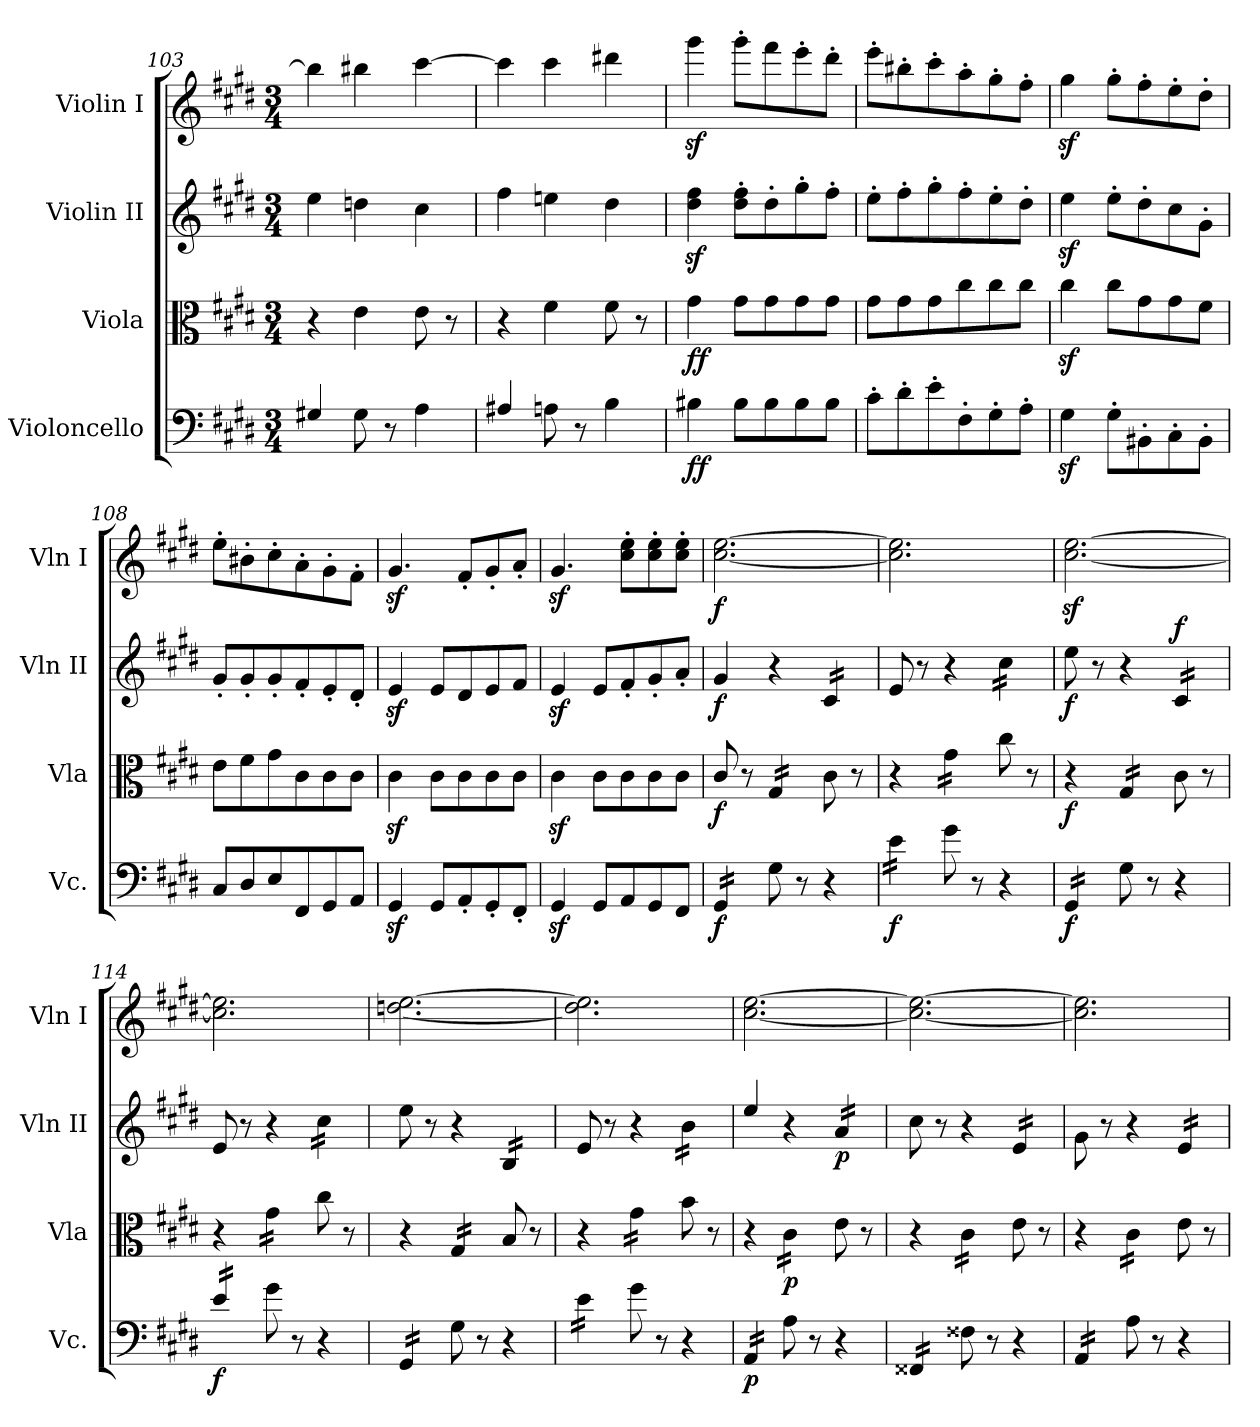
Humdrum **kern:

**kern	**dynam	**kern	**dynam	**kern	**dynam	**kern	**dynam
*part4	*part4	*part3	*part3	*part2	*part2	*part1	*part1
*staff4	*staff4	*staff3	*staff3	*staff2	*staff2	*staff1	*staff1
*I"Violoncello	*	*I"Viola	*	*I"Violin II	*	*I"Violin I	*
*I'Vc.	*	*I'Vla	*	*I'Vln II	*	*I'Vln I	*
*clefF4	*	*clefC3	*	*clefG2	*	*clefG2	*
*k[f#c#g#d#]	*	*k[f#c#g#d#]	*	*k[f#c#g#d#]	*	*k[f#c#g#d#]	*
*M3/4	*	*M3/4	*	*M3/4	*	*M3/4	*
=103	=103	=103	=103	=103	=103	=103	=103
4G#X/	.	4r	.	4ee\	.	4bb\]	.
8G#\	.	4e\	.	4ddn\	.	4bb#X\	.
8r	.	.	.	.	.	.	.
4A\	.	8e\	.	4cc#\	.	[4ccc#\	.
.	.	8r	.	.	.	.	.
=104	=104	=104	=104	=104	=104	=104	=104
4A#X/	.	4r	.	4ff#\	.	4ccc#\]	.
8An\	.	4f#\	.	4een\	.	4ccc#\	.
8r	.	.	.	.	.	.	.
4B\	.	8f#\	.	4dd#\	.	4ddd#X\	.
.	.	8r	.	.	.	.	.
=105	=105	=105	=105	=105	=105	=105	=105
!	!LO:DY:b	!	!LO:DY:b	!	!	!	!
4B#X\	ff	4g#\	ff	4dd#\z< 4ff#\z<	.	4ggg#z<\	.
8B#\L	.	8g#\L	.	8dd#\' 8ff#\'L	.	8ggg#'\L	.
8B#\	.	8g#\	.	8dd#'\	.	8fff#\	.
8B#\	.	8g#\	.	8gg#'\	.	8eee'\	.
8B#\J	.	8g#\J	.	8ff#'\J	.	8ddd#'\J	.
=106	=106	=106	=106	=106	=106	=106	=106
8c#'\L	.	8g#\L	.	8ee'\L	.	8eee'\L	.
8d#'\	.	8g#\	.	8ff#'\	.	8bb#X'\	.
8e'\	.	8g#\	.	8gg#'\	.	8ccc#'\	.
8F#'\	.	8cc#\	.	8ff#'\	.	8aa'\	.
8G#'\	.	8cc#\	.	8ee'\	.	8gg#'\	.
8A'\J	.	8cc#\J	.	8dd#'\J	.	8ff#'\J	.
=107	=107	=107	=107	=107	=107	=107	=107
4G#z<\	.	4cc#z<\	.	4eez<\	.	4gg#z<\	.
8G#'\L	.	8cc#\L	.	8ee'\L	.	8gg#'\L	.
8BB#X'\	.	8g#\	.	8dd#'\	.	8ff#'\	.
8C#'\	.	8g#\	.	8cc#\	.	8ee'\	.
8BB#'\J	.	8f#\J	.	8g#'\J	.	8dd#'\J	.
!!LO:PB:g=z
=108	=108	=108	=108	=108	=108	=108	=108
8C#/L	.	8e\L	.	8g#'/L	.	8ee'\L	.
8D#/	.	8f#\	.	8g#'/	.	8b#X'\	.
8E/	.	8g#\	.	8g#'/	.	8cc#'\	.
8FF#/	.	8c#\	.	8f#'/	.	8a'\	.
8GG#/	.	8c#\	.	8e'/	.	8g#'\	.
8AA/J	.	8c#\J	.	8d#'/J	.	8f#'\J	.
=109	=109	=109	=109	=109	=109	=109	=109
4GG#z>/	.	4c#z>\	.	4ez>/	.	4.g#z>/	.
8GG#/L	.	8c#\L	.	8e/L	.	.	.
8AA'/	.	8c#\	.	8d#/	.	8f#'/L	.
8GG#'/	.	8c#\	.	8e/	.	8g#'/	.
8FF#'/J	.	8c#\J	.	8f#/J	.	8a'/J	.
=110	=110	=110	=110	=110	=110	=110	=110
4GG#z>/	.	4c#z>\	.	4ez>/	.	4.g#z>/	.
8GG#/L	.	8c#\L	.	8e/L	.	.	.
8AA/	.	8c#\	.	8f#'/	.	8cc#\' 8ee\'L	.
8GG#/	.	8c#\	.	8g#'/	.	8cc#\' 8ee\'	.
8FF#/J	.	8c#\J	.	8a'/J	.	8cc#\' 8ee\'J	.
=111	=111	=111	=111	=111	=111	=111	=111
!	!LO:DY:b	!	!LO:DY:b	!	!LO:DY:b	!	!LO:DY:b
*tremolo	*	*	*	*	*	*	*
16GG#/LL	f	8c#/	f	4g#/	f	[2.cc#\ [2.ee\	f
16GG#/	.	.	.	.	.	.	.
16GG#/	.	8r	.	.	.	.	.
16GG#/JJ	.	.	.	.	.	.	.
*Xtremolo	*	*	*	*	*	*	*
*	*	*tremolo	*	*	*	*	*
8G#\	.	16G#/LL	.	4r	.	.	.
.	.	16G#/	.	.	.	.	.
8r	.	16G#/	.	.	.	.	.
.	.	16G#/JJ	.	.	.	.	.
*	*	*Xtremolo	*	*	*	*	*
*	*	*	*	*tremolo	*	*	*
4r	.	8c#\	.	16c#/LL	.	.	.
.	.	.	.	16c#/	.	.	.
.	.	8r	.	16c#/	.	.	.
.	.	.	.	16c#/JJ	.	.	.
*	*	*	*	*Xtremolo	*	*	*
=112	=112	=112	=112	=112	=112	=112	=112
!	!LO:DY:b	!	!	!	!	!	!
*tremolo	*	*	*	*	*	*	*
16e\LL	f	4r	.	8e/	.	2.cc#\] 2.ee\]	.
16e\	.	.	.	.	.	.	.
16e\	.	.	.	8r	.	.	.
16e\JJ	.	.	.	.	.	.	.
*Xtremolo	*	*	*	*	*	*	*
*	*	*tremolo	*	*	*	*	*
8g#\	.	16g#\LL	.	4r	.	.	.
.	.	16g#\	.	.	.	.	.
8r	.	16g#\	.	.	.	.	.
.	.	16g#\JJ	.	.	.	.	.
*	*	*Xtremolo	*	*	*	*	*
*	*	*	*	*tremolo	*	*	*
4r	.	8cc#\	.	16cc#\LL	.	.	.
.	.	.	.	16cc#\	.	.	.
.	.	8r	.	16cc#\	.	.	.
.	.	.	.	16cc#\JJ	.	.	.
*	*	*	*	*Xtremolo	*	*	*
=113	=113	=113	=113	=113	=113	=113	=113
!	!LO:DY:b	!	!LO:DY:b	!	!LO:DY:b	!	!
*tremolo	*	*	*	*	*	*	*
16GG#/LL	f	4r	f	8ee\	f	[2.cc#\z> [2.ee\z>	.
16GG#/	.	.	.	.	.	.	.
16GG#/	.	.	.	8r	.	.	.
16GG#/JJ	.	.	.	.	.	.	.
*Xtremolo	*	*	*	*	*	*	*
*	*	*tremolo	*	*	*	*	*
8G#\	.	16G#/LL	.	4r	.	.	.
.	.	16G#/	.	.	.	.	.
8r	.	16G#/	.	.	.	.	.
.	.	16G#/JJ	.	.	.	.	.
*	*	*Xtremolo	*	*	*	*	*
!	!	!	!	!	!LO:DY:a	!	!
*	*	*	*	*tremolo	*	*	*
4r	.	8c#\	.	16c#/LL	f	.	.
.	.	.	.	16c#/	.	.	.
.	.	8r	.	16c#/	.	.	.
.	.	.	.	16c#/JJ	.	.	.
*	*	*	*	*Xtremolo	*	*	*
=114	=114	=114	=114	=114	=114	=114	=114
!	!LO:DY:b	!	!	!	!	!	!
*tremolo	*	*	*	*	*	*	*
16e/LL	f	4r	.	8e/	.	2.cc#\] 2.ee\]	.
16e/	.	.	.	.	.	.	.
16e/	.	.	.	8r	.	.	.
16e/JJ	.	.	.	.	.	.	.
*Xtremolo	*	*	*	*	*	*	*
*	*	*tremolo	*	*	*	*	*
8g#\	.	16g#\LL	.	4r	.	.	.
.	.	16g#\	.	.	.	.	.
8r	.	16g#\	.	.	.	.	.
.	.	16g#\JJ	.	.	.	.	.
*	*	*Xtremolo	*	*	*	*	*
*	*	*	*	*tremolo	*	*	*
4r	.	8cc#\	.	16cc#\LL	.	.	.
.	.	.	.	16cc#\	.	.	.
.	.	8r	.	16cc#\	.	.	.
.	.	.	.	16cc#\JJ	.	.	.
*	*	*	*	*Xtremolo	*	*	*
=115	=115	=115	=115	=115	=115	=115	=115
*tremolo	*	*	*	*	*	*	*
16GG#/LL	.	4r	.	8ee\	.	[2.ddn\ [2.ee\	.
16GG#/	.	.	.	.	.	.	.
16GG#/	.	.	.	8r	.	.	.
16GG#/JJ	.	.	.	.	.	.	.
*Xtremolo	*	*	*	*	*	*	*
*	*	*tremolo	*	*	*	*	*
8G#\	.	16G#/LL	.	4r	.	.	.
.	.	16G#/	.	.	.	.	.
8r	.	16G#/	.	.	.	.	.
.	.	16G#/JJ	.	.	.	.	.
*	*	*Xtremolo	*	*	*	*	*
*	*	*	*	*tremolo	*	*	*
4r	.	8B/	.	16B/LL	.	.	.
.	.	.	.	16B/	.	.	.
.	.	8r	.	16B/	.	.	.
.	.	.	.	16B/JJ	.	.	.
*	*	*	*	*Xtremolo	*	*	*
=116	=116	=116	=116	=116	=116	=116	=116
*tremolo	*	*	*	*	*	*	*
16e\LL	.	4r	.	8e/	.	2.dd\] 2.ee\]	.
16e\	.	.	.	.	.	.	.
16e\	.	.	.	8r	.	.	.
16e\JJ	.	.	.	.	.	.	.
*Xtremolo	*	*	*	*	*	*	*
*	*	*tremolo	*	*	*	*	*
8g#\	.	16g#\LL	.	4r	.	.	.
.	.	16g#\	.	.	.	.	.
8r	.	16g#\	.	.	.	.	.
.	.	16g#\JJ	.	.	.	.	.
*	*	*Xtremolo	*	*	*	*	*
*	*	*	*	*tremolo	*	*	*
4r	.	8b\	.	16b\LL	.	.	.
.	.	.	.	16b\	.	.	.
.	.	8r	.	16b\	.	.	.
.	.	.	.	16b\JJ	.	.	.
*	*	*	*	*Xtremolo	*	*	*
!!LO:LB:g=z
=117	=117	=117	=117	=117	=117	=117	=117
!	!LO:DY:b	!	!	!	!	!	!
*tremolo	*	*	*	*	*	*	*
16AA/LL	p	4r	.	4ee/	.	[2.cc#\ [2.ee\	.
16AA/	.	.	.	.	.	.	.
16AA/	.	.	.	.	.	.	.
16AA/JJ	.	.	.	.	.	.	.
*Xtremolo	*	*	*	*	*	*	*
!	!	!	!LO:DY:b	!	!	!	!
*	*	*tremolo	*	*	*	*	*
8A\	.	16c#\LL	p	4r	.	.	.
.	.	16c#\	.	.	.	.	.
8r	.	16c#\	.	.	.	.	.
.	.	16c#\JJ	.	.	.	.	.
*	*	*Xtremolo	*	*	*	*	*
!	!	!	!	!	!LO:DY:b	!	!
*	*	*	*	*tremolo	*	*	*
4r	.	8e\	.	16a/LL	p	.	.
.	.	.	.	16a/	.	.	.
.	.	8r	.	16a/	.	.	.
.	.	.	.	16a/JJ	.	.	.
*	*	*	*	*Xtremolo	*	*	*
=118	=118	=118	=118	=118	=118	=118	=118
*tremolo	*	*	*	*	*	*	*
16FF##X/LL	.	4r	.	8cc#\	.	2.cc#\_ 2.ee\_	.
16FF##X/	.	.	.	.	.	.	.
16FF##X/	.	.	.	8r	.	.	.
16FF##X/JJ	.	.	.	.	.	.	.
*Xtremolo	*	*	*	*	*	*	*
*	*	*tremolo	*	*	*	*	*
8F##X\	.	16c#\LL	.	4r	.	.	.
.	.	16c#\	.	.	.	.	.
8r	.	16c#\	.	.	.	.	.
.	.	16c#\JJ	.	.	.	.	.
*	*	*Xtremolo	*	*	*	*	*
*	*	*	*	*tremolo	*	*	*
4r	.	8e\	.	16e/LL	.	.	.
.	.	.	.	16e/	.	.	.
.	.	8r	.	16e/	.	.	.
.	.	.	.	16e/JJ	.	.	.
*	*	*	*	*Xtremolo	*	*	*
=119	=119	=119	=119	=119	=119	=119	=119
*tremolo	*	*	*	*	*	*	*
16AA/LL	.	4r	.	8g#\	.	2.cc#\] 2.ee\]	.
16AA/	.	.	.	.	.	.	.
16AA/	.	.	.	8r	.	.	.
16AA/JJ	.	.	.	.	.	.	.
*Xtremolo	*	*	*	*	*	*	*
*	*	*tremolo	*	*	*	*	*
8A\	.	16c#\LL	.	4r	.	.	.
.	.	16c#\	.	.	.	.	.
8r	.	16c#\	.	.	.	.	.
.	.	16c#\JJ	.	.	.	.	.
*	*	*Xtremolo	*	*	*	*	*
*	*	*	*	*tremolo	*	*	*
4r	.	8e\	.	16e/LL	.	.	.
.	.	.	.	16e/	.	.	.
.	.	8r	.	16e/	.	.	.
.	.	.	.	16e/JJ	.	.	.
*	*	*	*	*Xtremolo	*	*	*
=	=	=	=	=	=	=	=
*-	*-	*-	*-	*-	*-	*-	*-
